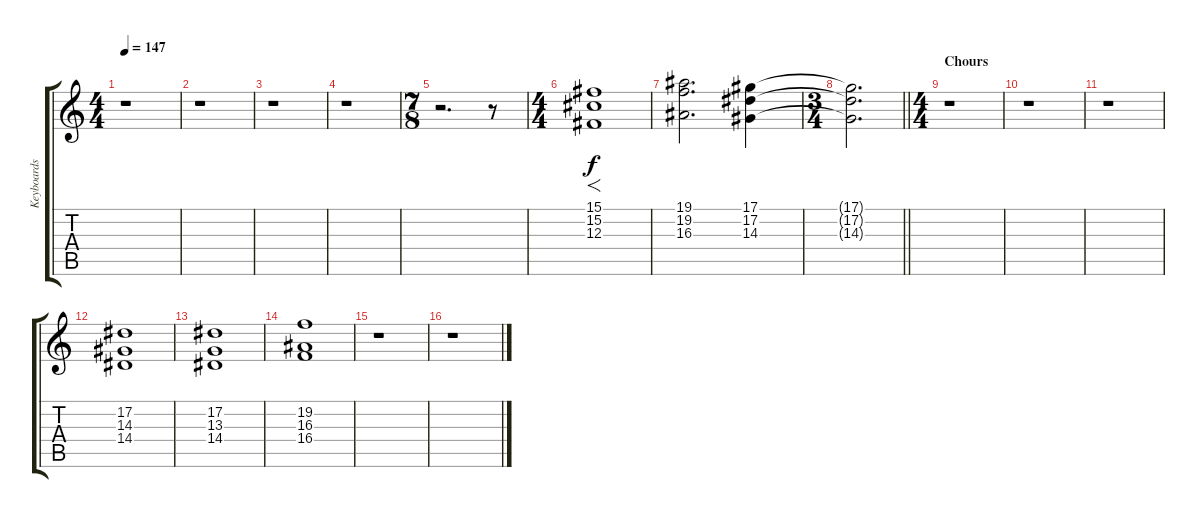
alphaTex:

\track ("Keyboards" "Keyboards") {instrument choiraahs}
\staff {score tabs}
\tuning (Eb4 Bb3 Gb3 Db3 Ab2 Eb2) {hide}
\ts (4 4)
\tempo 147
\clef g2
\ks c
r.1{dy f} |
r.1 |
r.1 |
r.1 |
\ts (7 8)
r.2{d} r.8 |
\ts (4 4)
(15.1 15.2 12.3).1{f instrument tremolostrings} |
(19.1 19.2 16.3).2{d} (17.1 17.2 14.3).4 |
\ts (3 4)
\barLineRight lightlight
(17.1{t} 17.2{t} 14.3{t}).2{d} |
\ts (4 4)
\section ("" "Chours")
r.1{volume 7 instrument choiraahs} |
r.1 |
r.1 |
(17.2 14.3 14.4).1 |
(17.2 13.3 14.4).1 |
(19.2 16.3 16.4).1 |
r.1 |
r.1
